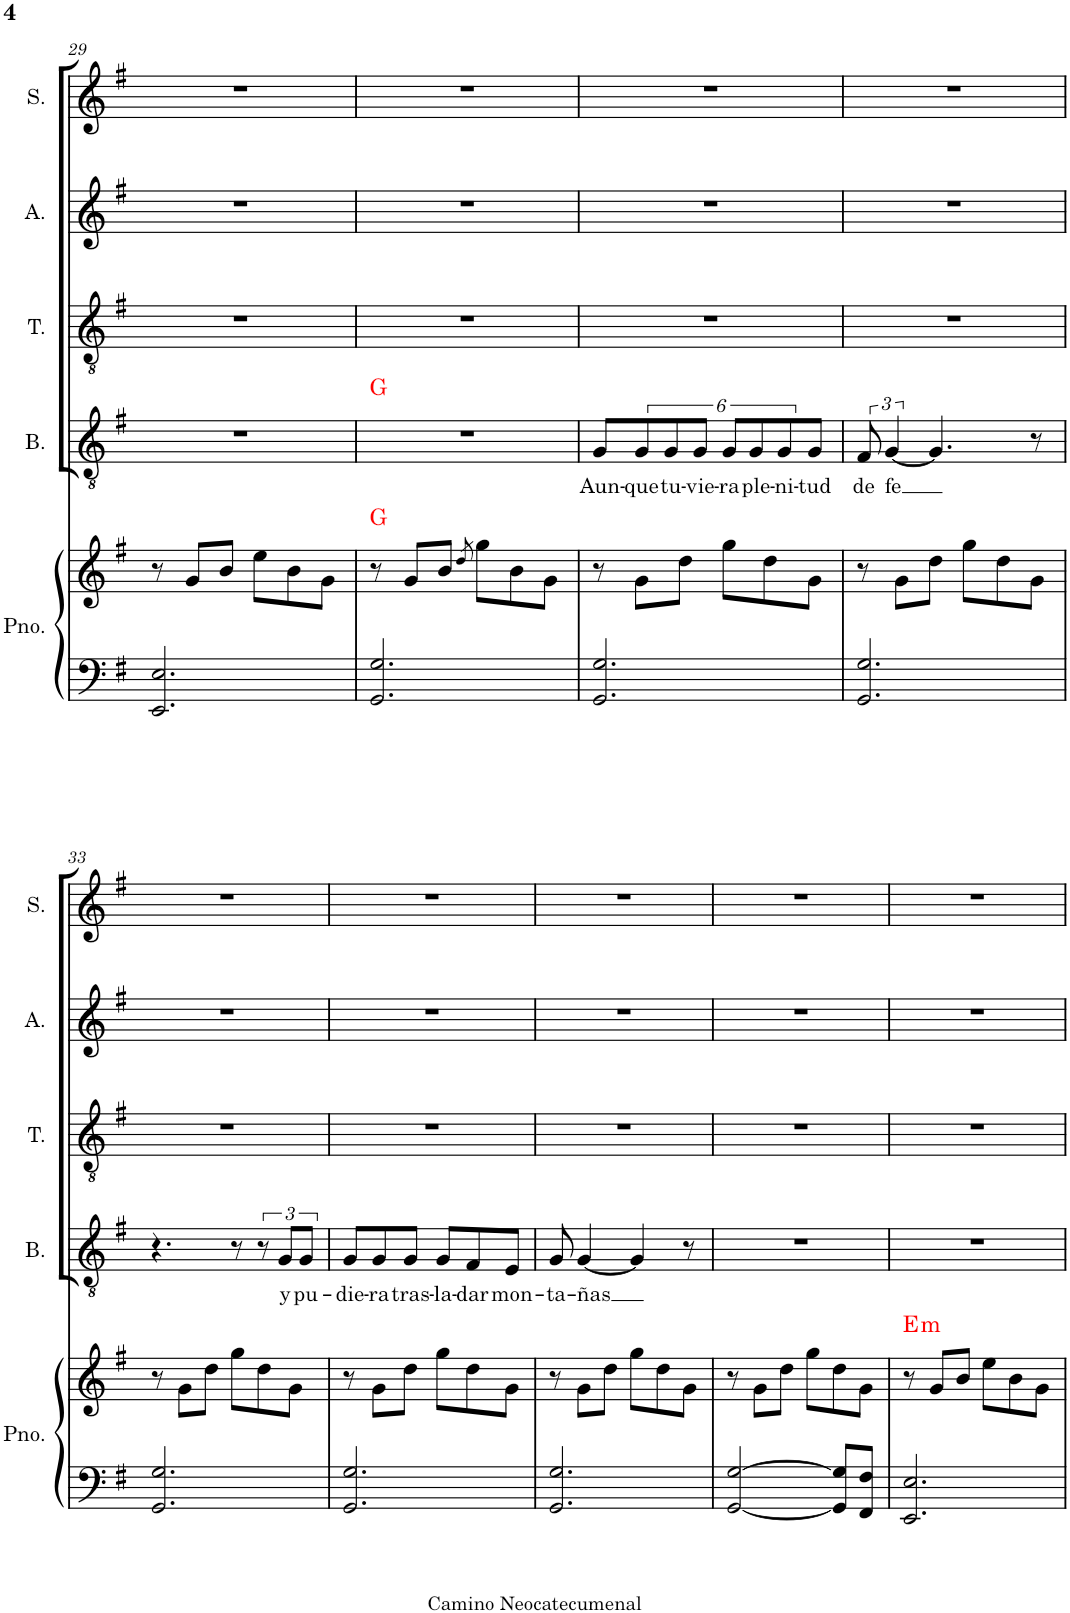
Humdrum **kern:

**kern	**kern	**harte	**kern	**text	**harte	**kern	**kern	**kern
*part5	*part5	*part5	*part4	*part4	*part4	*part3	*part2	*part1
*staff6	*staff5	*	*staff4	*staff4	*	*staff3	*staff2	*staff1
*I"Piano	*	*	*I"Bajo	*	*	*I"Tenor	*I"Alto	*I"Soprano
*I'Pno.	*	*	*I'B.	*	*	*I'T.	*I'A.	*I'S.
!!LO:PB:g=z
*clefF4	*clefG2	*	*clefGv2	*	*	*clefGv2	*clefG2	*clefG2
*k[f#]	*k[f#]	*	*k[f#]	*	*	*k[f#]	*k[f#]	*k[f#]
*M6/8	*M6/8	*	*M6/8	*	*	*M6/8	*M6/8	*M6/8
=29	=29	=29	=29	=29	=29	=29	=29	=29
2.EE/ 2.E/	8r	.	2.r	.	.	2.r	2.r	2.r
.	8g/L	.	.	.	.	.	.	.
.	8b/J	.	.	.	.	.	.	.
.	8ee\L	.	.	.	.	.	.	.
.	8b\	.	.	.	.	.	.	.
.	8g\J	.	.	.	.	.	.	.
=30	=30	=30	=30	=30	=30	=30	=30	=30
2.GG/ 2.G/	8r	G:maj	2.r	.	G:maj	2.r	2.r	2.r
.	8g/L	.	.	.	.	.	.	.
.	8b/J	.	.	.	.	.	.	.
.	8qdd/	.	.	.	.	.	.	.
.	8gg\L	.	.	.	.	.	.	.
.	8b\	.	.	.	.	.	.	.
.	8g\J	.	.	.	.	.	.	.
=31	=31	=31	=31	=31	=31	=31	=31	=31
!	!	!	!	!LO:LY:b	!	!	!	!
2.GG/ 2.G/	8r	.	8G/L	Aun-	.	2.r	2.r	2.r
!	!	!	!	!LO:LY:b	!	!	!	!
.	8g\L	.	12G/	-que	.	.	.	.
!	!	!	!	!LO:LY:b	!	!	!	!
.	.	.	12G/	tu-	.	.	.	.
.	8dd\J	.	.	.	.	.	.	.
!	!	!	!	!LO:LY:b	!	!	!	!
.	.	.	12G/J	-vie-	.	.	.	.
!	!	!	!	!LO:LY:b	!	!	!	!
.	8gg\L	.	12G/L	-ra	.	.	.	.
!	!	!	!	!LO:LY:b	!	!	!	!
.	.	.	12G/	ple-	.	.	.	.
.	8dd\	.	.	.	.	.	.	.
!	!	!	!	!LO:LY:b	!	!	!	!
.	.	.	12G/	-ni-	.	.	.	.
!	!	!	!	!LO:LY:b	!	!	!	!
.	8g\J	.	8G/J	-tud	.	.	.	.
=32	=32	=32	=32	=32	=32	=32	=32	=32
!	!	!	!	!LO:LY:b	!	!	!	!
2.GG/ 2.G/	8r	.	12F#/	de	.	2.r	2.r	2.r
!	!	!	!	!LO:LY:b	!	!	!	!
.	.	.	[6G/	-fe	.	.	.	.
.	8g\L	.	.	.	.	.	.	.
.	8dd\J	.	4.G/]	.	.	.	.	.
.	8gg\L	.	.	.	.	.	.	.
.	8dd\	.	.	.	.	.	.	.
.	8g\J	.	8r	.	.	.	.	.
!!LO:LB:g=z
=33	=33	=33	=33	=33	=33	=33	=33	=33
2.GG/ 2.G/	8r	.	4.r	.	.	2.r	2.r	2.r
.	8g\L	.	.	.	.	.	.	.
.	8dd\J	.	.	.	.	.	.	.
.	8gg\L	.	8r	.	.	.	.	.
.	8dd\	.	12r	.	.	.	.	.
!	!	!	!	!LO:LY:b	!	!	!	!
.	.	.	12G/L	y	.	.	.	.
.	8g\J	.	.	.	.	.	.	.
!	!	!	!	!LO:LY:b	!	!	!	!
.	.	.	12G/J	pu-	.	.	.	.
=34	=34	=34	=34	=34	=34	=34	=34	=34
!	!	!	!	!LO:LY:b	!	!	!	!
2.GG/ 2.G/	8r	.	8G/L	-die-	.	2.r	2.r	2.r
!	!	!	!	!LO:LY:b	!	!	!	!
.	8g\L	.	8G/	-ra	.	.	.	.
!	!	!	!	!LO:LY:b	!	!	!	!
.	8dd\J	.	8G/J	tras-	.	.	.	.
!	!	!	!	!LO:LY:b	!	!	!	!
.	8gg\L	.	8G/L	-la-	.	.	.	.
!	!	!	!	!LO:LY:b	!	!	!	!
.	8dd\	.	8F#/	-dar	.	.	.	.
!	!	!	!	!LO:LY:b	!	!	!	!
.	8g\J	.	8E/J	mon-	.	.	.	.
=35	=35	=35	=35	=35	=35	=35	=35	=35
!	!	!	!	!LO:LY:b	!	!	!	!
2.GG/ 2.G/	8r	.	8G/	-ta-	.	2.r	2.r	2.r
!	!	!	!	!LO:LY:b	!	!	!	!
.	8g\L	.	[4G/	-ñas	.	.	.	.
.	8dd\J	.	.	.	.	.	.	.
.	8gg\L	.	4G/]	.	.	.	.	.
.	8dd\	.	.	.	.	.	.	.
.	8g\J	.	8r	.	.	.	.	.
=36	=36	=36	=36	=36	=36	=36	=36	=36
[2GG/ [2G/	8r	.	2.r	.	.	2.r	2.r	2.r
.	8g\L	.	.	.	.	.	.	.
.	8dd\J	.	.	.	.	.	.	.
.	8gg\L	.	.	.	.	.	.	.
8GG/] 8G/]L	8dd\	.	.	.	.	.	.	.
8FF#/ 8F#/J	8g\J	.	.	.	.	.	.	.
=37	=37	=37	=37	=37	=37	=37	=37	=37
!	!	!LO:H:kt=m	!	!	!	!	!	!
2.EE/ 2.E/	8r	E:min	2.r	.	.	2.r	2.r	2.r
.	8g/L	.	.	.	.	.	.	.
.	8b/J	.	.	.	.	.	.	.
.	8ee\L	.	.	.	.	.	.	.
.	8b\	.	.	.	.	.	.	.
.	8g\J	.	.	.	.	.	.	.
=	=	=	=	=	=	=	=	=
*-	*-	*-	*-	*-	*-	*-	*-	*-
